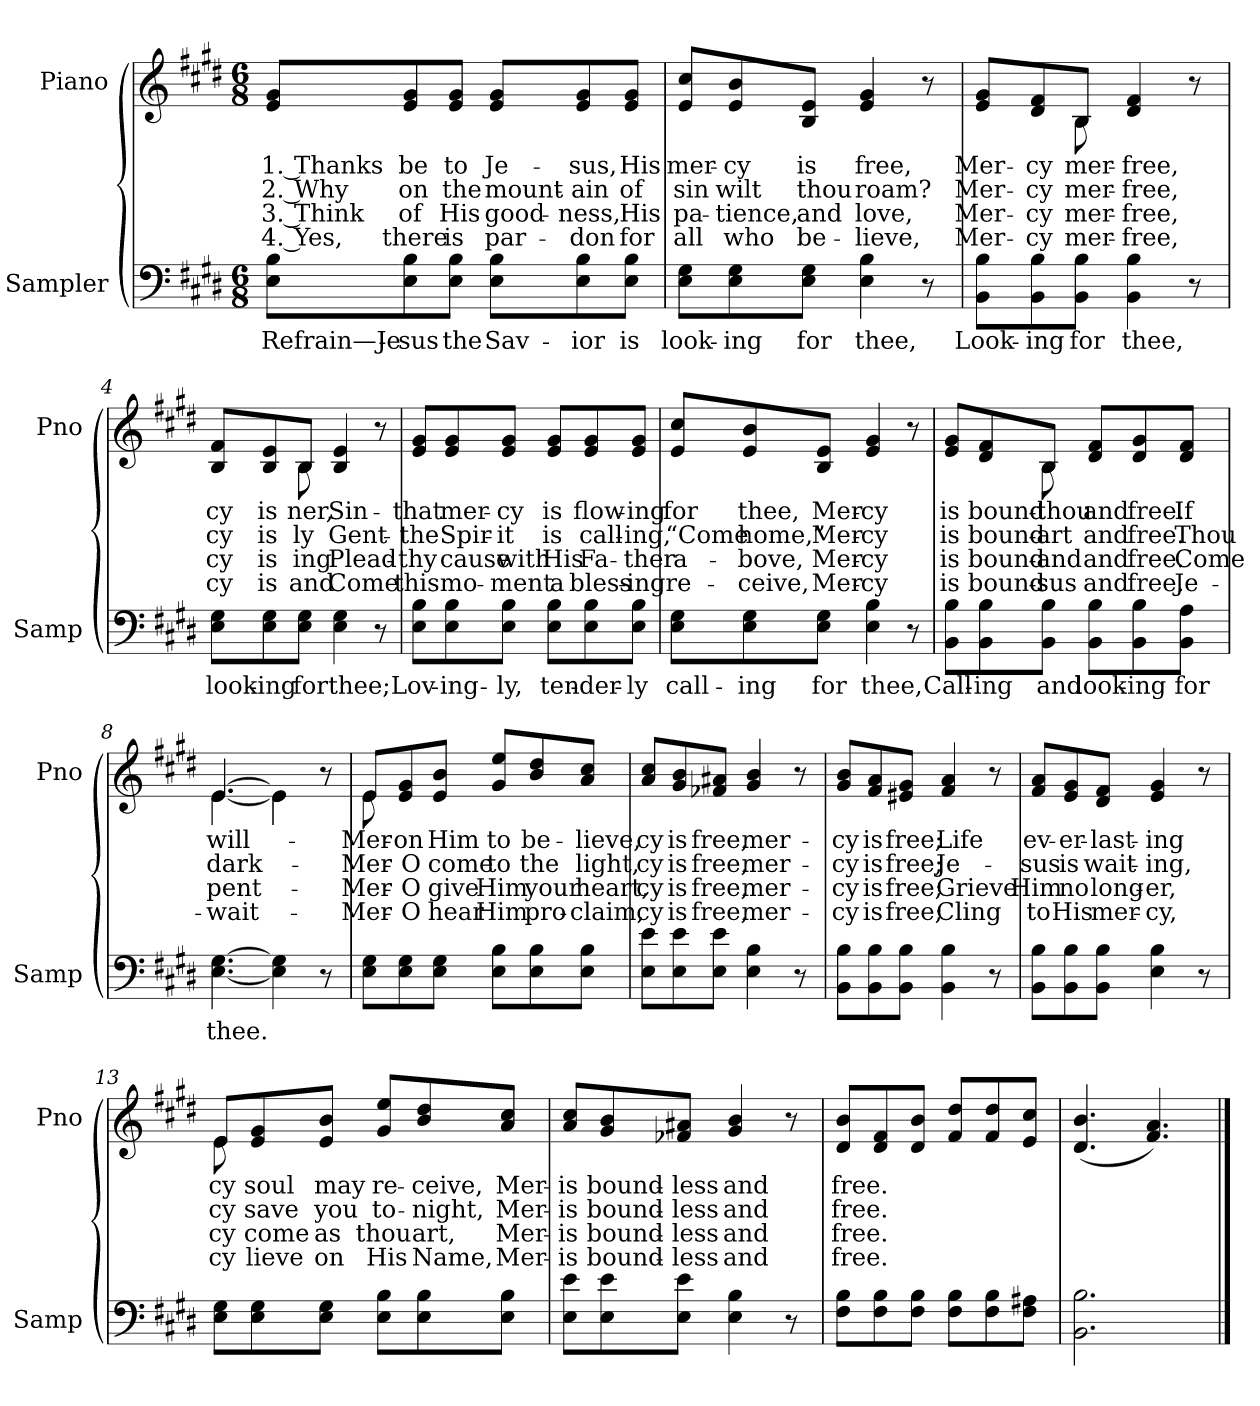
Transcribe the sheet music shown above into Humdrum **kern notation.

**kern	**text	**kern	**text	**text	**text	**text
*part2	*part2	*part1	*part1	*part1	*part1	*part1
*staff2	*staff2	*staff1	*staff1	*staff1	*staff1	*staff1
*I"Sampler	*	*I"Piano	*	*	*	*
*I'Samp	*	*I'Pno	*	*	*	*
*clefF4	*	*clefG2	*	*	*	*
*k[f#c#g#d#]	*	*k[f#c#g#d#]	*	*	*	*
*E:	*	*E:	*	*	*	*
*M6/8	*	*M6/8	*	*	*	*
=1	=1	=1	=1	=1	=1	=1
8E\ 8B\L	Refrain—Je-	8e/ 8g#/L	1. Thanks	2. Why	3. Think	4. Yes,
8E\ 8B\	-sus	8e/ 8g#/	be	on	of	there
8E\ 8B\J	the	8e/ 8g#/J	to	the	His	is
8E\ 8B\L	Sav-	8e/ 8g#/L	Je-	mount-	good-	par-
8E\ 8B\	-ior	8e/ 8g#/	-sus,	-ain	-ness,	-don
8E\ 8B\J	is	8e/ 8g#/J	His	of	His	for
=2	=2	=2	=2	=2	=2	=2
8E\ 8G#\L	look-	8e/ 8cc#/L	mer-	sin	pa-	all
8E\ 8G#\	-ing	8e/ 8b/	-cy	wilt	-tience,	who
8E\ 8G#\J	for	8B/ 8e/J	is	thou	and	be-
4E 4B	thee,	4e 4g#	free,	roam?	love,	-lieve,
8r	.	8r	.	.	.	.
=3	=3	=3	=3	=3	=3	=3
*	*	*^	*	*	*	*
8BB\ 8B\L	Look-	8e/ 8g#/L	4ryy	Mer-	Mer-	Mer-	Mer-
8BB\ 8B\	-ing	8d#/ 8f#/	.	-cy	-cy	-cy	-cy
8BB\ 8B\J	for	8B/J	8B	mer-	mer-	mer-	mer-
4BB 4B	thee,	4d# 4f#	4.ryy	free,	free,	free,	free,
8r	.	8r	.	.	.	.	.
=4	=4	=4	=4	=4	=4	=4	=4
8E\ 8G#\L	look-	8B/ 8f#/L	4ryy	-cy	-cy	-cy	-cy
8E\ 8G#\	-ing	8B/ 8e/	.	is	is	is	is
8E\ 8G#\J	for	8B/J	8B	-ner,	-ly	-ing	and
4E 4G#	thee;	4B 4e	4.ryy	Sin-	Gent-	Plead-	Come
8r	.	8r	.	.	.	.	.
*	*	*v	*v	*	*	*	*
=5	=5	=5	=5	=5	=5	=5
8E\ 8B\L	Lov-	8e/ 8g#/L	that	the	thy	this
8E\ 8B\	-ing-	8e/ 8g#/	mer-	Spir-	cause	mo-
8E\ 8B\J	-ly,	8e/ 8g#/J	-cy	-it	with	-ment
8E\ 8B\L	ten-	8e/ 8g#/L	is	is	His	a
8E\ 8B\	-der-	8e/ 8g#/	flow-	call-	Fa-	bless-
8E\ 8B\J	-ly	8e/ 8g#/J	-ing	-ing,	-ther	-ing
=6	=6	=6	=6	=6	=6	=6
8E\ 8G#\L	call-	8e/ 8cc#/L	for	“Come	a-	re-
8E\ 8G#\	-ing	8e/ 8b/	thee,	home,”	-bove,	-ceive,
8E\ 8G#\J	for	8B/ 8e/J	Mer-	Mer-	Mer-	Mer-
4E 4B	thee,	4e 4g#	-cy	-cy	-cy	-cy
8r	.	8r	.	.	.	.
=7	=7	=7	=7	=7	=7	=7
*	*	*^	*	*	*	*
8BB\ 8B\L	Call-	8e/ 8g#/L	4ryy	is	is	is	is
8BB\ 8B\	-ing	8d#/ 8f#/	.	bound-	bound-	bound-	bound-
8BB\ 8B\J	and	8B/J	8B	thou	art	and	-sus
8BB\ 8B\L	look-	8d#/ 8f#/L	4.ryy	and	and	and	and
8BB\ 8B\	-ing	8d#/ 8g#/	.	free.	free.	free.	free.
8BB\ 8A\J	for	8d#/ 8f#/J	.	If	Thou	Come	Je-
=8	=8	=8	=8	=8	=8	=8	=8
[4.E [4.G#	thee.	[4.e/	[4.e	will-	dark-	-pent-	wait-
4E] 4G#]	.	4e\]	4e]	.	.	.	.
8r	.	8r	8ryy	.	.	.	.
=9	=9	=9	=9	=9	=9	=9	=9
8E\ 8G#\L	.	8e/L	8e	Mer-	Mer-	Mer-	Mer-
8E\ 8G#\	.	8e/ 8g#/	2ryy	on	O	O	O
8E\ 8G#\J	.	8e/ 8b/J	.	Him	come	give	hear
8E\ 8B\L	.	8g#/ 8ee/L	.	to	to	Him	Him
8E\ 8B\	.	8b/ 8dd#/	.	be-	the	your	pro-
8E\ 8B\J	.	8a/ 8cc#/J	8ryy	-lieve,	light,	heart,	-claim,
*	*	*v	*v	*	*	*	*
=10	=10	=10	=10	=10	=10	=10
8E\ 8e\L	.	8a/ 8cc#/L	-cy	-cy	-cy	-cy
8E\ 8e\	.	8g#/ 8b/	is	is	is	is
8E\ 8e\J	.	8f-X/ 8a#X/J	free,	free,	free,	free,
4E 4B	.	4g# 4b	mer-	mer-	mer-	mer-
8r	.	8r	.	.	.	.
=11	=11	=11	=11	=11	=11	=11
8BB\ 8B\L	.	8g#/ 8b/L	-cy	-cy	-cy	-cy
8BB\ 8B\	.	8f#/ 8a/	is	is	is	is
8BB\ 8B\J	.	8e#X/ 8g#/J	free;	free;	free;	free;
4BB 4B	.	4f# 4a	Life	Je-	Grieve	Cling
8r	.	8r	.	.	.	.
=12	=12	=12	=12	=12	=12	=12
8BB\ 8B\L	.	8f#/ 8a/L	ev-	-sus	Him	to
8BB\ 8B\	.	8e/ 8g#/	-er-	is	no	His
8BB\ 8B\J	.	8d#/ 8f#/J	-last-	wait-	long-	mer-
4E 4B	.	4e 4g#	-ing	-ing,	-er,	-cy,
8r	.	8r	.	.	.	.
=13	=13	=13	=13	=13	=13	=13
*	*	*^	*	*	*	*
8E\ 8G#\L	.	8e/L	8e	-cy	-cy	-cy	-cy
8E\ 8G#\	.	8e/ 8g#/	2ryy	soul	save	come	-lieve
8E\ 8G#\J	.	8e/ 8b/J	.	may	you	as	on
8E\ 8B\L	.	8g#/ 8ee/L	.	re-	to-	thou	His
8E\ 8B\	.	8b/ 8dd#/	.	-ceive,	-night,	art,	Name,
8E\ 8B\J	.	8a/ 8cc#/J	8ryy	Mer-	Mer-	Mer-	Mer-
*	*	*v	*v	*	*	*	*
=14	=14	=14	=14	=14	=14	=14
8E\ 8e\L	.	8a/ 8cc#/L	is	is	is	is
8E\ 8e\	.	8g#/ 8b/	bound-	bound-	bound-	bound-
8E\ 8e\J	.	8f-X/ 8a#X/J	-less	-less	-less	-less
4E 4B	.	4g# 4b	and	and	and	and
8r	.	8r	.	.	.	.
=15	=15	=15	=15	=15	=15	=15
8F#\ 8B\L	.	8d#/ 8b/L	free.	free.	free.	free.
8F#\ 8B\	.	8d#/ 8f#/	.	.	.	.
8F#\ 8B\J	.	8d#/ 8b/J	.	.	.	.
8F#\ 8B\L	.	8f#/ 8dd#/L	.	.	.	.
8F#\ 8B\	.	8f#/ 8dd#/	.	.	.	.
8F#\ 8A#X\J	.	8e/ 8cc#/J	.	.	.	.
=16	=16	=16	=16	=16	=16	=16
2.BB 2.B	.	(4.d# 4.b	.	.	.	.
.	.	4.f# 4.a)	.	.	.	.
==	==	==	==	==	==	==
*-	*-	*-	*-	*-	*-	*-
